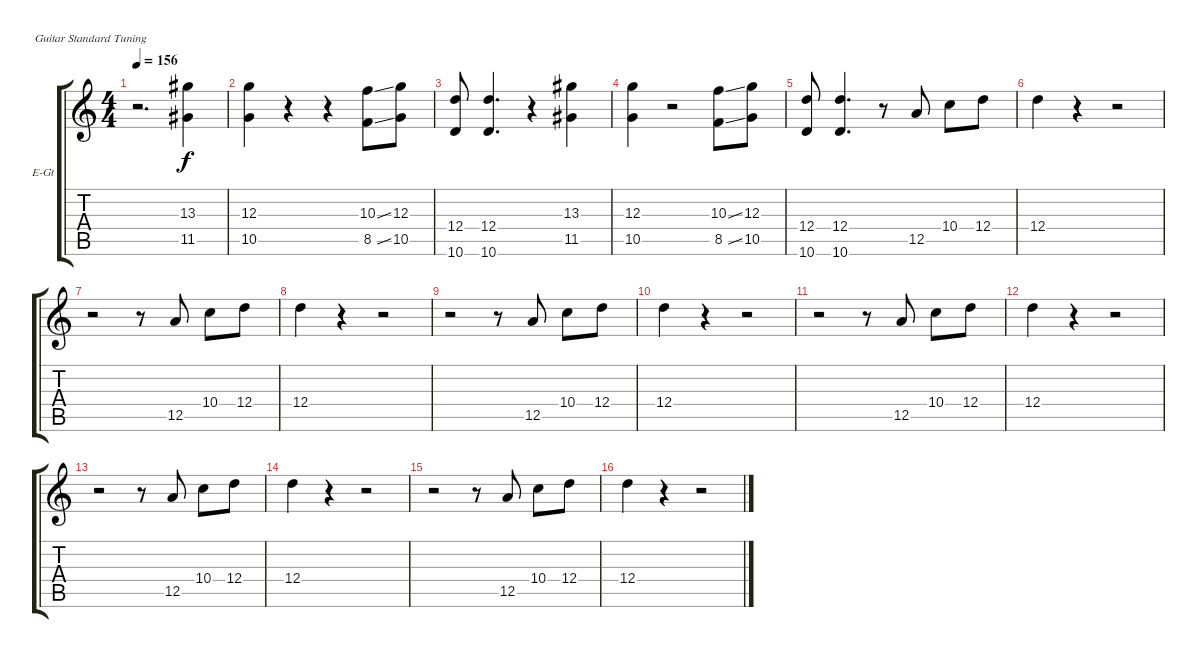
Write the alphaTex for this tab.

\bracketExtendMode groupsimilarinstruments
\firstSystemTrackNameOrientation horizontal
\otherSystemsTrackNameOrientation horizontal
\track ("Jimi Hendrix" "E-Gt") {instrument overdrivenguitar}
\staff {score tabs}
\tuning (E4 B3 G3 D3 A2 E2)
\ts (4 4)
\tempo 156
\clef g2
\ks c
r.2{d dy f instrument overdrivenguitar} (13.3 11.5).4 |
(12.3 10.5).4 r.4 r.4 (10.3{ss} 8.5{ss}).8 (12.3 10.5).8 |
(12.4 10.6).8 (12.4 10.6).4{d} r.4 (13.3 11.5).4 |
(12.3 10.5).4 r.2 (10.3{ss} 8.5{ss}).8 (12.3 10.5).8 |
(12.4 10.6).8 (12.4 10.6).4{d} r.8 12.5.8 10.4.8 12.4.8 |
12.4.4 r.4 r.2 |
r.2 r.8 12.5.8 10.4.8 12.4.8 |
12.4.4 r.4 r.2 |
r.2 r.8 12.5.8 10.4.8 12.4.8 |
12.4.4 r.4 r.2 |
r.2 r.8 12.5.8 10.4.8 12.4.8 |
12.4.4 r.4 r.2 |
r.2 r.8 12.5.8 10.4.8 12.4.8 |
12.4.4 r.4 r.2 |
r.2 r.8 12.5.8 10.4.8 12.4.8 |
12.4.4 r.4 r.2
